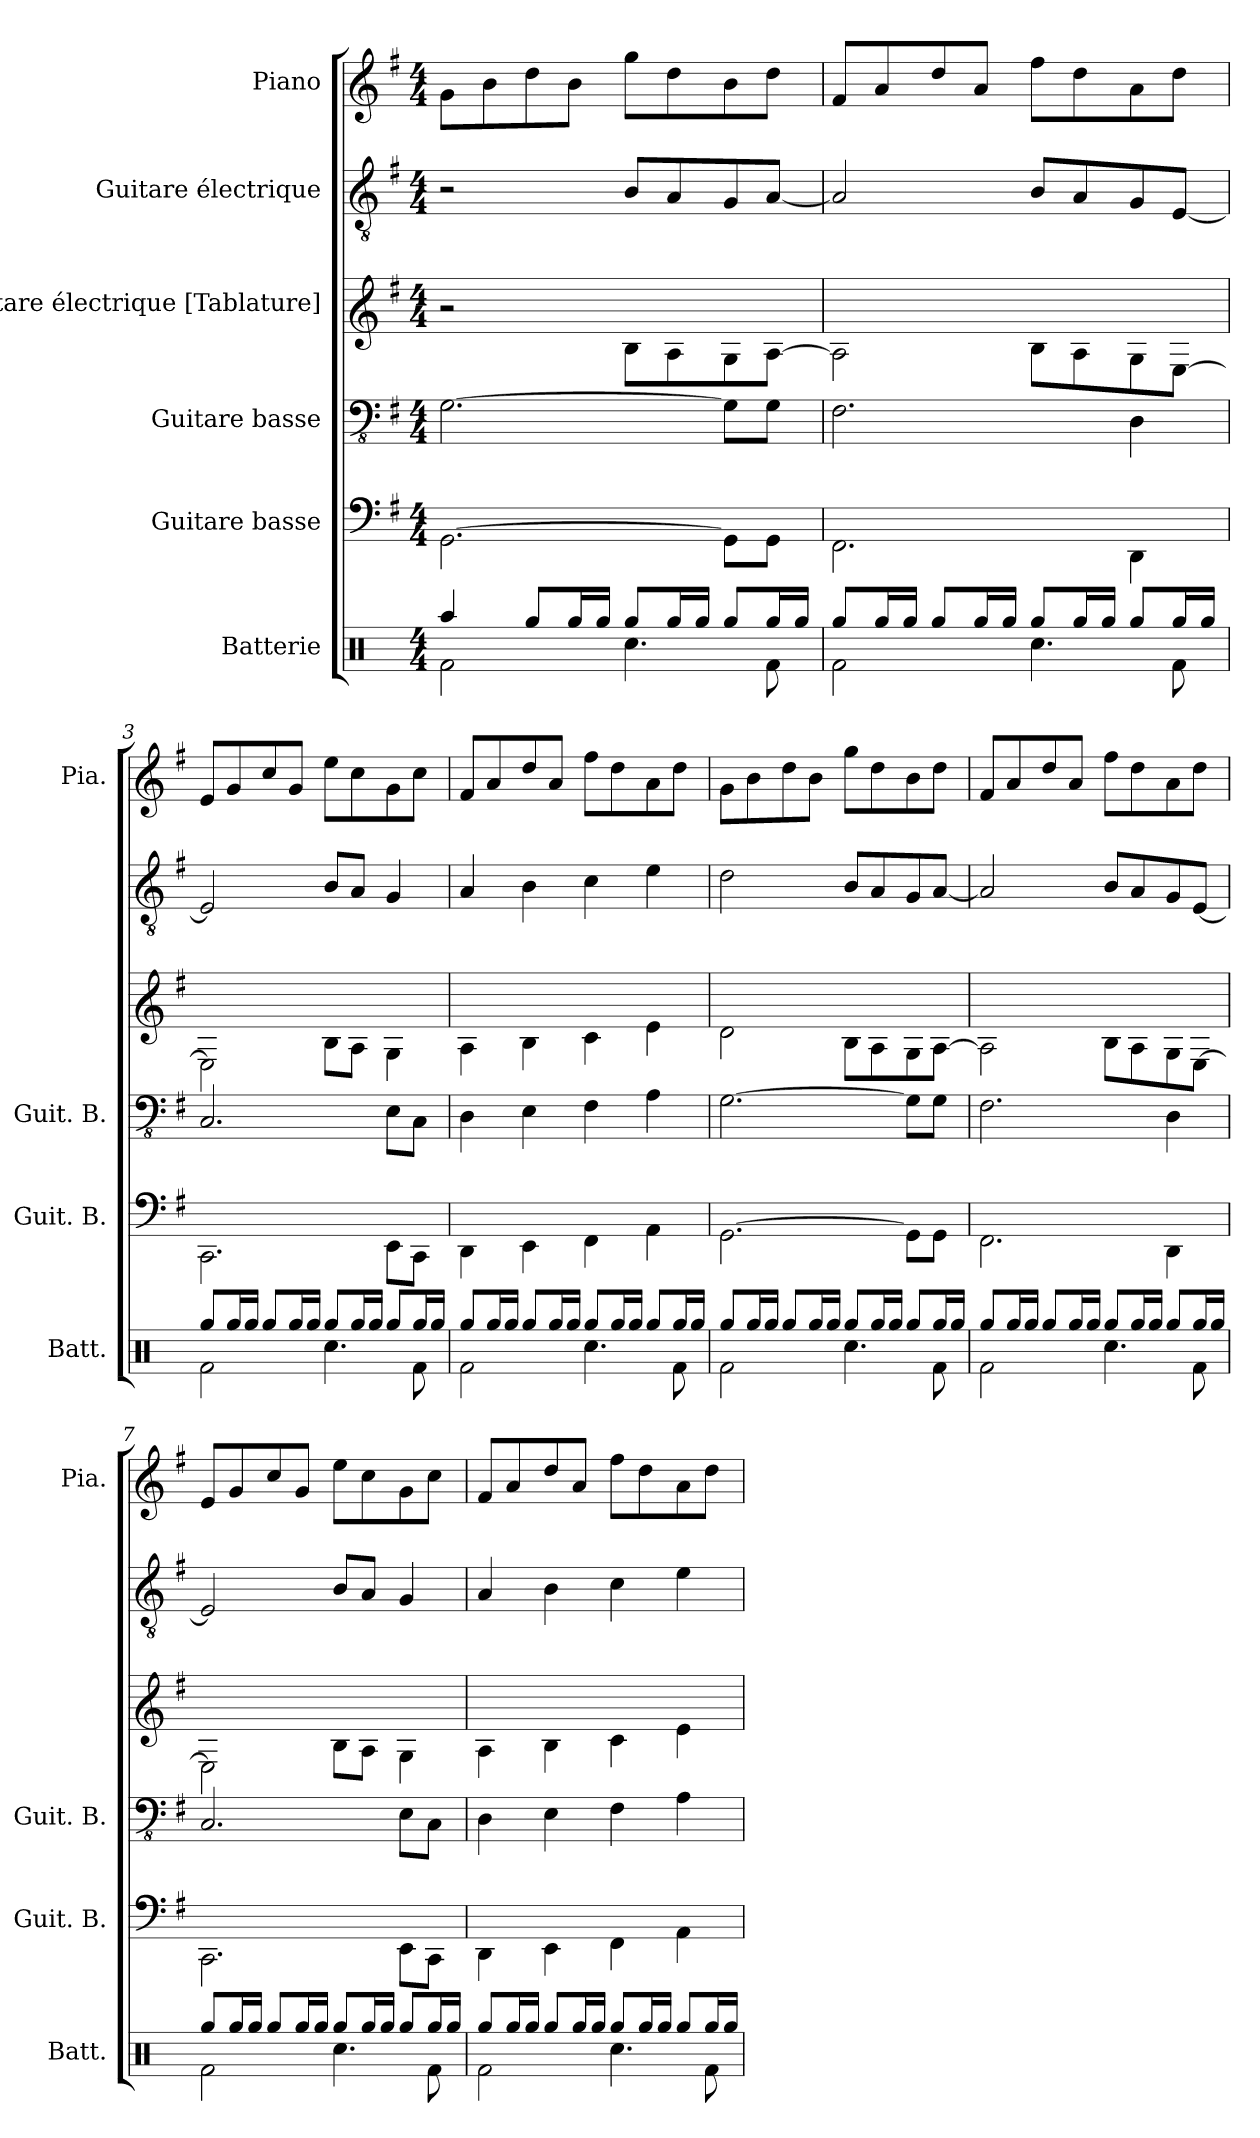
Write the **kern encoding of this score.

**kern	**kern	**kern	**kern	**kern	**kern
*part6	*part5	*part4	*part3	*part2	*part1
*staff6	*staff5	*staff4	*staff3	*staff2	*staff1
*I"Batterie	*I"Guitare basse	*I"Guitare basse	*I"Guitare électrique [Tablature]	*I"Guitare électrique	*I"Piano
*I'Batt.	*I'Guit. B.	*I'Guit. B.	*	*	*I'Pia.
*	*stria4	*	*stria6	*	*
*clefX	*	*clefFv4	*	*clefGv2	*clefG2
*k[]	*k[f#]	*k[f#]	*k[f#]	*k[f#]	*k[f#]
*M4/4	*M4/4	*M4/4	*M4/4	*M4/4	*M4/4
*MM95	*MM95	*MM95	*MM95	*MM95	*MM95
=1	=1	=1	=1	=1	=1
*^	*	*	*	*	*
4Raa/	2Rf\	[2.GG\	[2.GG\	2r	2r	8g\L
.	.	.	.	.	.	8b\
8Rgg/L	.	.	.	.	.	8dd\
16Rgg/L	.	.	.	.	.	8b\J
16Rgg/JJ	.	.	.	.	.	.
8Rgg/L	4.Rcc\	.	.	8B\L	8B/L	8gg\L
16Rgg/L	.	.	.	8A\	8A/	8dd\
16Rgg/JJ	.	.	.	.	.	.
8Rgg/L	.	8GG\L]	8GG\L]	8G\	8G/	8b\
16Rgg/L	8Rf\	8GG\J	8GG\J	[8A\J	[8A/J	8dd\J
16Rgg/JJ	.	.	.	.	.	.
=2	=2	=2	=2	=2	=2	=2
8Rgg/L	2Rf\	2.FF#\	2.FF#\	2A\]	2A/]	8f#/L
16Rgg/L	.	.	.	.	.	8a/
16Rgg/JJ	.	.	.	.	.	.
8Rgg/L	.	.	.	.	.	8dd/
16Rgg/L	.	.	.	.	.	8a/J
16Rgg/JJ	.	.	.	.	.	.
8Rgg/L	4.Rcc\	.	.	8B\L	8B/L	8ff#\L
16Rgg/L	.	.	.	8A\	8A/	8dd\
16Rgg/JJ	.	.	.	.	.	.
8Rgg/L	.	4DD\	4DD\	8G\	8G/	8a\
16Rgg/L	8Rf\	.	.	[8E\J	[8E/J	8dd\J
16Rgg/JJ	.	.	.	.	.	.
!!LO:PB:g=z
=3	=3	=3	=3	=3	=3	=3
8Rgg/L	2Rf\	2.CC\	2.CC/	2E\]	2E/]	8e/L
16Rgg/L	.	.	.	.	.	8g/
16Rgg/JJ	.	.	.	.	.	.
8Rgg/L	.	.	.	.	.	8cc/
16Rgg/L	.	.	.	.	.	8g/J
16Rgg/JJ	.	.	.	.	.	.
8Rgg/L	4.Rcc\	.	.	8B\L	8B/L	8ee\L
16Rgg/L	.	.	.	8A\J	8A/J	8cc\
16Rgg/JJ	.	.	.	.	.	.
8Rgg/L	.	8EE\L	8EE\L	4G\	4G/	8g\
16Rgg/L	8Rf\	8CC\J	8CC\J	.	.	8cc\J
16Rgg/JJ	.	.	.	.	.	.
=4	=4	=4	=4	=4	=4	=4
8Rgg/L	2Rf\	4DD\	4DD\	4A\	4A/	8f#/L
16Rgg/L	.	.	.	.	.	8a/
16Rgg/JJ	.	.	.	.	.	.
8Rgg/L	.	4EE\	4EE\	4B\	4B\	8dd/
16Rgg/L	.	.	.	.	.	8a/J
16Rgg/JJ	.	.	.	.	.	.
8Rgg/L	4.Rcc\	4FF#\	4FF#\	4c\	4c\	8ff#\L
16Rgg/L	.	.	.	.	.	8dd\
16Rgg/JJ	.	.	.	.	.	.
8Rgg/L	.	4AA\	4AA\	4e\	4e\	8a\
16Rgg/L	8Rf\	.	.	.	.	8dd\J
16Rgg/JJ	.	.	.	.	.	.
!!LO:PB:g=z
=5	=5	=5	=5	=5	=5	=5
8Rgg/L	2Rf\	[2.GG\	[2.GG\	2d\	2d\	8g\L
16Rgg/L	.	.	.	.	.	8b\
16Rgg/JJ	.	.	.	.	.	.
8Rgg/L	.	.	.	.	.	8dd\
16Rgg/L	.	.	.	.	.	8b\J
16Rgg/JJ	.	.	.	.	.	.
8Rgg/L	4.Rcc\	.	.	8B\L	8B/L	8gg\L
16Rgg/L	.	.	.	8A\	8A/	8dd\
16Rgg/JJ	.	.	.	.	.	.
8Rgg/L	.	8GG\L]	8GG\L]	8G\	8G/	8b\
16Rgg/L	8Rf\	8GG\J	8GG\J	[8A\J	[8A/J	8dd\J
16Rgg/JJ	.	.	.	.	.	.
=6	=6	=6	=6	=6	=6	=6
8Rgg/L	2Rf\	2.FF#\	2.FF#\	2A\]	2A/]	8f#/L
16Rgg/L	.	.	.	.	.	8a/
16Rgg/JJ	.	.	.	.	.	.
8Rgg/L	.	.	.	.	.	8dd/
16Rgg/L	.	.	.	.	.	8a/J
16Rgg/JJ	.	.	.	.	.	.
8Rgg/L	4.Rcc\	.	.	8B\L	8B/L	8ff#\L
16Rgg/L	.	.	.	8A\	8A/	8dd\
16Rgg/JJ	.	.	.	.	.	.
8Rgg/L	.	4DD\	4DD\	8G\	8G/	8a\
16Rgg/L	8Rf\	.	.	[8E\J	[8E/J	8dd\J
16Rgg/JJ	.	.	.	.	.	.
!!LO:PB:g=z
=7	=7	=7	=7	=7	=7	=7
8Rgg/L	2Rf\	2.CC\	2.CC/	2E\]	2E/]	8e/L
16Rgg/L	.	.	.	.	.	8g/
16Rgg/JJ	.	.	.	.	.	.
8Rgg/L	.	.	.	.	.	8cc/
16Rgg/L	.	.	.	.	.	8g/J
16Rgg/JJ	.	.	.	.	.	.
8Rgg/L	4.Rcc\	.	.	8B\L	8B/L	8ee\L
16Rgg/L	.	.	.	8A\J	8A/J	8cc\
16Rgg/JJ	.	.	.	.	.	.
8Rgg/L	.	8EE\L	8EE\L	4G\	4G/	8g\
16Rgg/L	8Rf\	8CC\J	8CC\J	.	.	8cc\J
16Rgg/JJ	.	.	.	.	.	.
=8	=8	=8	=8	=8	=8	=8
8Rgg/L	2Rf\	4DD\	4DD\	4A\	4A/	8f#/L
16Rgg/L	.	.	.	.	.	8a/
16Rgg/JJ	.	.	.	.	.	.
8Rgg/L	.	4EE\	4EE\	4B\	4B\	8dd/
16Rgg/L	.	.	.	.	.	8a/J
16Rgg/JJ	.	.	.	.	.	.
8Rgg/L	4.Rcc\	4FF#\	4FF#\	4c\	4c\	8ff#\L
16Rgg/L	.	.	.	.	.	8dd\
16Rgg/JJ	.	.	.	.	.	.
8Rgg/L	.	4AA\	4AA\	4e\	4e\	8a\
16Rgg/L	8Rf\	.	.	.	.	8dd\J
16Rgg/JJ	.	.	.	.	.	.
*v	*v	*	*	*	*	*
=	=	=	=	=	=
*-	*-	*-	*-	*-	*-
